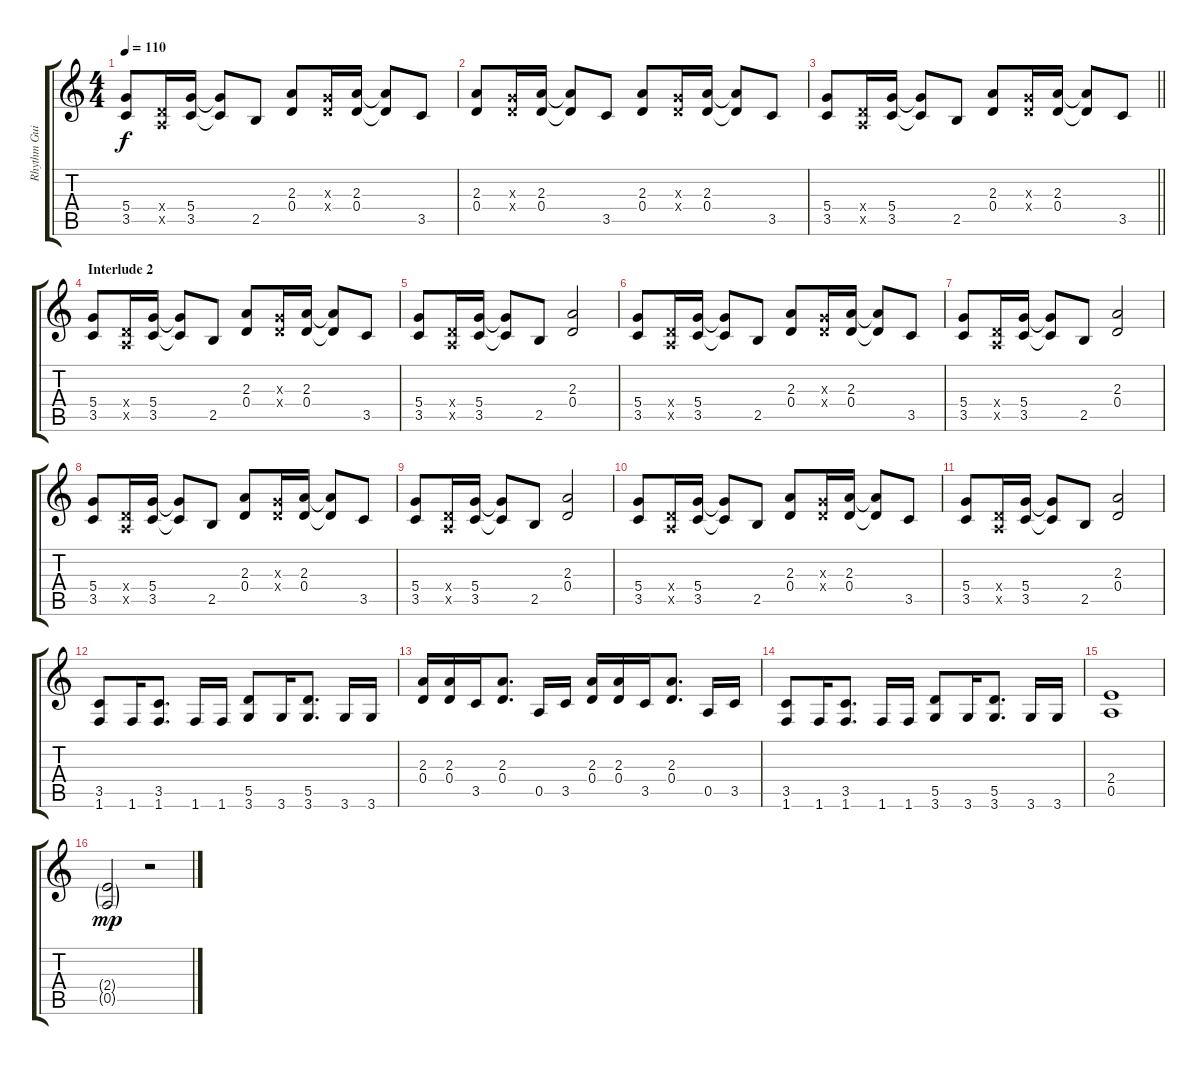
\track ("Rhythm Guitar 2" "Rhythm Gui") {instrument overdrivenguitar}
\staff {score tabs}
\tuning (E4 B3 G3 D3 A2 E2) {hide}
\ts (4 4)
\tempo 110
\clef g2
\ks c
(5.4 3.5).8{dy f} (0.4{x} 0.5{x}).16 (5.4 3.5).16 (5.4{t} 3.5{t}).8 2.5.8 (2.3 0.4).8 (0.3{x} 0.4{x}).16 (2.3 0.4).16 (2.3{t} 0.4{t}).8 3.5.8 |
(2.3 0.4).8 (0.3{x} 0.4{x}).16 (2.3 0.4).16 (2.3{t} 0.4{t}).8 3.5.8 (2.3 0.4).8 (0.3{x} 0.4{x}).16 (2.3 0.4).16 (2.3{t} 0.4{t}).8 3.5.8 |
\barLineRight lightlight
(5.4 3.5).8 (0.4{x} 0.5{x}).16 (5.4 3.5).16 (5.4{t} 3.5{t}).8 2.5.8 (2.3 0.4).8 (0.3{x} 0.4{x}).16 (2.3 0.4).16 (2.3{t} 0.4{t}).8 3.5.8 |
\section ("" "Interlude 2")
(5.4 3.5).8 (0.4{x} 0.5{x}).16 (5.4 3.5).16 (5.4{t} 3.5{t}).8 2.5.8 (2.3 0.4).8 (0.3{x} 0.4{x}).16 (2.3 0.4).16 (2.3{t} 0.4{t}).8 3.5.8 |
(5.4 3.5).8 (0.4{x} 0.5{x}).16 (5.4 3.5).16 (5.4{t} 3.5{t}).8 2.5.8 (2.3 0.4).2 |
(5.4 3.5).8 (0.4{x} 0.5{x}).16 (5.4 3.5).16 (5.4{t} 3.5{t}).8 2.5.8 (2.3 0.4).8 (0.3{x} 0.4{x}).16 (2.3 0.4).16 (2.3{t} 0.4{t}).8 3.5.8 |
(5.4 3.5).8 (0.4{x} 0.5{x}).16 (5.4 3.5).16 (5.4{t} 3.5{t}).8 2.5.8 (2.3 0.4).2 |
(5.4 3.5).8 (0.4{x} 0.5{x}).16 (5.4 3.5).16 (5.4{t} 3.5{t}).8 2.5.8 (2.3 0.4).8 (0.3{x} 0.4{x}).16 (2.3 0.4).16 (2.3{t} 0.4{t}).8 3.5.8 |
(5.4 3.5).8 (0.4{x} 0.5{x}).16 (5.4 3.5).16 (5.4{t} 3.5{t}).8 2.5.8 (2.3 0.4).2 |
(5.4 3.5).8 (0.4{x} 0.5{x}).16 (5.4 3.5).16 (5.4{t} 3.5{t}).8 2.5.8 (2.3 0.4).8 (0.3{x} 0.4{x}).16 (2.3 0.4).16 (2.3{t} 0.4{t}).8 3.5.8 |
(5.4 3.5).8 (0.4{x} 0.5{x}).16 (5.4 3.5).16 (5.4{t} 3.5{t}).8 2.5.8 (2.3 0.4).2 |
(3.5 1.6).8 1.6.16 (3.5 1.6).8{d} 1.6.16 1.6.16 (5.5 3.6).8 3.6.16 (5.5 3.6).8{d} 3.6.16 3.6.16 |
(2.3 0.4).16 (2.3 0.4).16 3.5.16 (2.3 0.4).8{d} 0.5.16 3.5.16 (2.3 0.4).16 (2.3 0.4).16 3.5.16 (2.3 0.4).8{d} 0.5.16 3.5.16 |
(3.5 1.6).8 1.6.16 (3.5 1.6).8{d} 1.6.16 1.6.16 (5.5 3.6).8 3.6.16 (5.5 3.6).8{d} 3.6.16 3.6.16 |
(2.4 0.5).1 |
(2.4{g} 0.5{g}).2{dy mp} r.2
